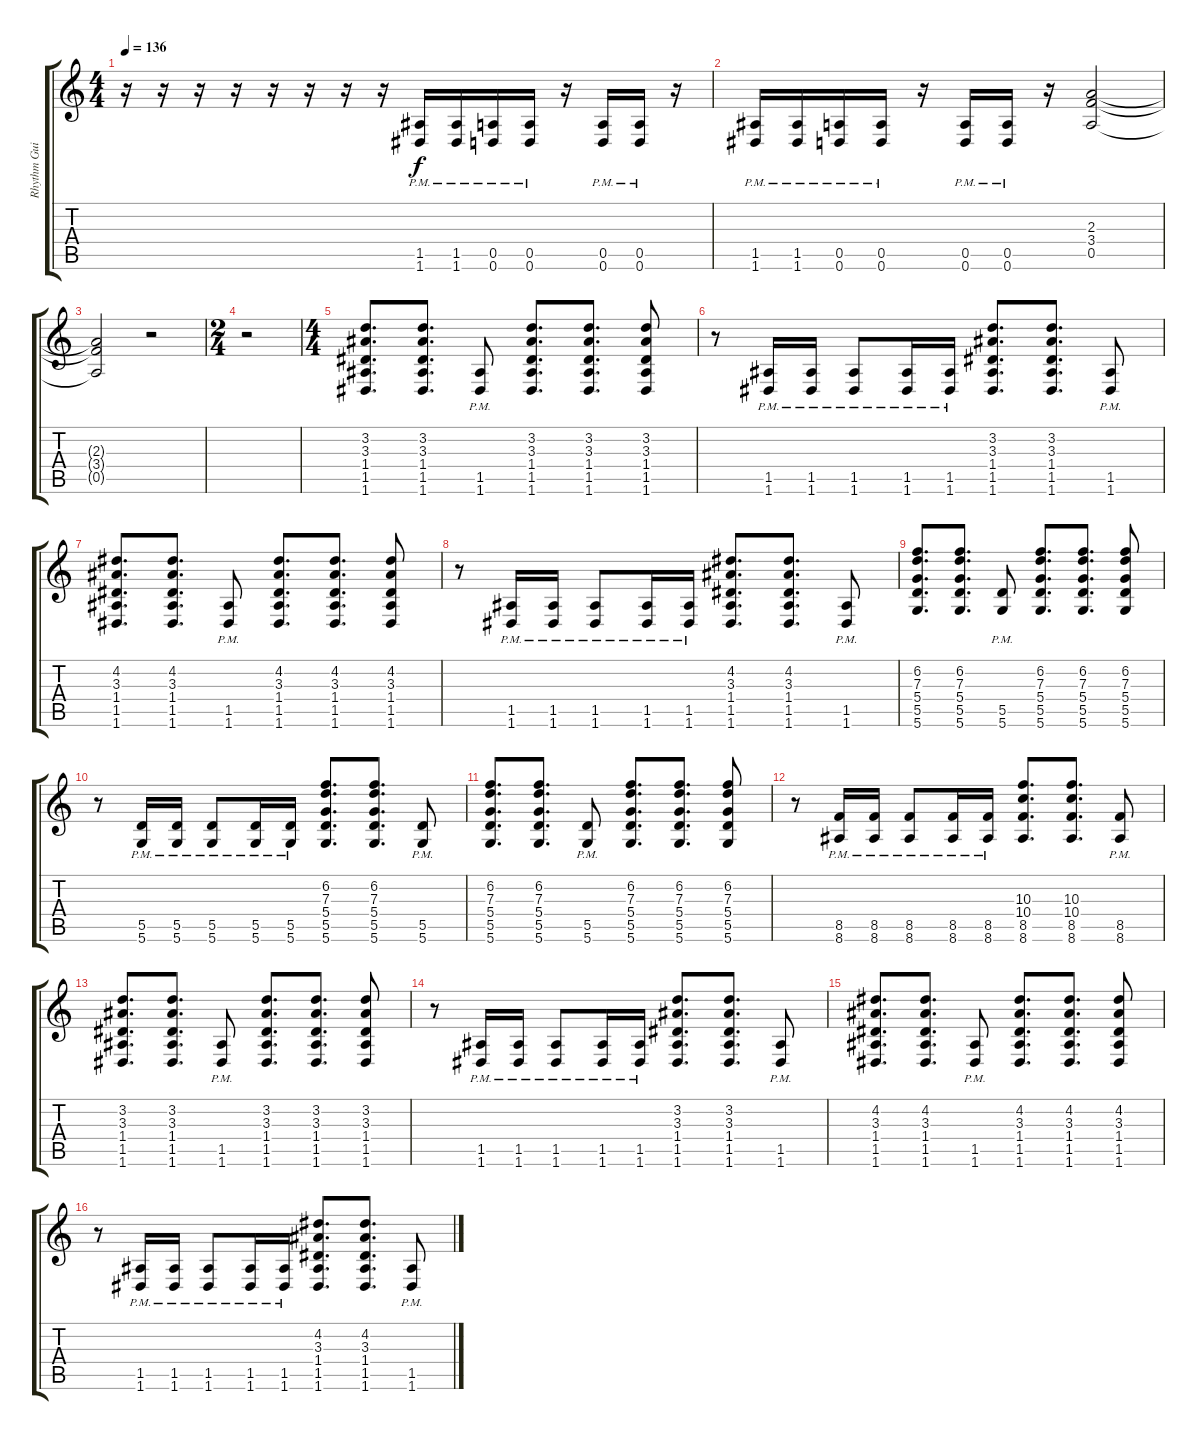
\track ("Rhythm Guitar 1" "Rhythm Gui") {instrument distortionguitar}
\staff {score tabs}
\tuning (E4 B3 G3 D3 A2 D2) {hide}
\ts (4 4)
\tempo 136
\clef g2
\ks c
r.16{dy f} r.16 r.16 r.16 r.16 r.16 r.16 r.16 (1.5{pm} 1.6{pm}).16 (1.5{pm} 1.6{pm}).16 (0.5{pm} 0.6{pm}).16 (0.5{pm} 0.6{pm}).16 r.16 (0.5{pm} 0.6{pm}).16 (0.5{pm} 0.6{pm}).16 r.16 |
(1.5{pm} 1.6{pm}).16 (1.5{pm} 1.6{pm}).16 (0.5{pm} 0.6{pm}).16 (0.5{pm} 0.6{pm}).16 r.16 (0.5{pm} 0.6{pm}).16 (0.5{pm} 0.6{pm}).16 r.16 (2.3 3.4 0.5).2 |
(2.3{t} 3.4{t} 0.5{t}).2 r.2 |
\ts (2 4)
r.2 |
\ts (4 4)
(3.2 3.3 1.4 1.5 1.6).8{d} (3.2 3.3 1.4 1.5 1.6).8{d} (1.5{pm} 1.6{pm}).8 (3.2 3.3 1.4 1.5 1.6).8{d} (3.2 3.3 1.4 1.5 1.6).8{d} (3.2 3.3 1.4 1.5 1.6).8 |
r.8 (1.5{pm} 1.6{pm}).16 (1.5{pm} 1.6{pm}).16 (1.5{pm} 1.6{pm}).8 (1.5{pm} 1.6{pm}).16 (1.5{pm} 1.6{pm}).16 (3.2 3.3 1.4 1.5 1.6).8{d} (3.2 3.3 1.4 1.5 1.6).8{d} (1.5{pm} 1.6{pm}).8 |
(4.2 3.3 1.4 1.5 1.6).8{d} (4.2 3.3 1.4 1.5 1.6).8{d} (1.5{pm} 1.6{pm}).8 (4.2 3.3 1.4 1.5 1.6).8{d} (4.2 3.3 1.4 1.5 1.6).8{d} (4.2 3.3 1.4 1.5 1.6).8 |
r.8 (1.5{pm} 1.6{pm}).16 (1.5{pm} 1.6{pm}).16 (1.5{pm} 1.6{pm}).8 (1.5{pm} 1.6{pm}).16 (1.5{pm} 1.6{pm}).16 (4.2 3.3 1.4 1.5 1.6).8{d} (4.2 3.3 1.4 1.5 1.6).8{d} (1.5{pm} 1.6{pm}).8 |
(6.2 7.3 5.4 5.5 5.6).8{d} (6.2 7.3 5.4 5.5 5.6).8{d} (5.5{pm} 5.6{pm}).8 (6.2 7.3 5.4 5.5 5.6).8{d} (6.2 7.3 5.4 5.5 5.6).8{d} (6.2 7.3 5.4 5.5 5.6).8 |
r.8 (5.5{pm} 5.6{pm}).16 (5.5{pm} 5.6{pm}).16 (5.5{pm} 5.6{pm}).8 (5.5{pm} 5.6{pm}).16 (5.5{pm} 5.6{pm}).16 (6.2 7.3 5.4 5.5 5.6).8{d} (6.2 7.3 5.4 5.5 5.6).8{d} (5.5{pm} 5.6{pm}).8 |
(6.2 7.3 5.4 5.5 5.6).8{d} (6.2 7.3 5.4 5.5 5.6).8{d} (5.5{pm} 5.6{pm}).8 (6.2 7.3 5.4 5.5 5.6).8{d} (6.2 7.3 5.4 5.5 5.6).8{d} (6.2 7.3 5.4 5.5 5.6).8 |
r.8 (8.5{pm} 8.6{pm}).16 (8.5{pm} 8.6{pm}).16 (8.5{pm} 8.6{pm}).8 (8.5{pm} 8.6{pm}).16 (8.5{pm} 8.6{pm}).16 (10.3 10.4 8.5 8.6).8{d} (10.3 10.4 8.5 8.6).8{d} (8.5{pm} 8.6{pm}).8 |
(3.2 3.3 1.4 1.5 1.6).8{d} (3.2 3.3 1.4 1.5 1.6).8{d} (1.5{pm} 1.6{pm}).8 (3.2 3.3 1.4 1.5 1.6).8{d} (3.2 3.3 1.4 1.5 1.6).8{d} (3.2 3.3 1.4 1.5 1.6).8 |
r.8 (1.5{pm} 1.6{pm}).16 (1.5{pm} 1.6{pm}).16 (1.5{pm} 1.6{pm}).8 (1.5{pm} 1.6{pm}).16 (1.5{pm} 1.6{pm}).16 (3.2 3.3 1.4 1.5 1.6).8{d} (3.2 3.3 1.4 1.5 1.6).8{d} (1.5{pm} 1.6{pm}).8 |
(4.2 3.3 1.4 1.5 1.6).8{d} (4.2 3.3 1.4 1.5 1.6).8{d} (1.5{pm} 1.6{pm}).8 (4.2 3.3 1.4 1.5 1.6).8{d} (4.2 3.3 1.4 1.5 1.6).8{d} (4.2 3.3 1.4 1.5 1.6).8 |
r.8 (1.5{pm} 1.6{pm}).16 (1.5{pm} 1.6{pm}).16 (1.5{pm} 1.6{pm}).8 (1.5{pm} 1.6{pm}).16 (1.5{pm} 1.6{pm}).16 (4.2 3.3 1.4 1.5 1.6).8{d} (4.2 3.3 1.4 1.5 1.6).8{d} (1.5{pm} 1.6{pm}).8
